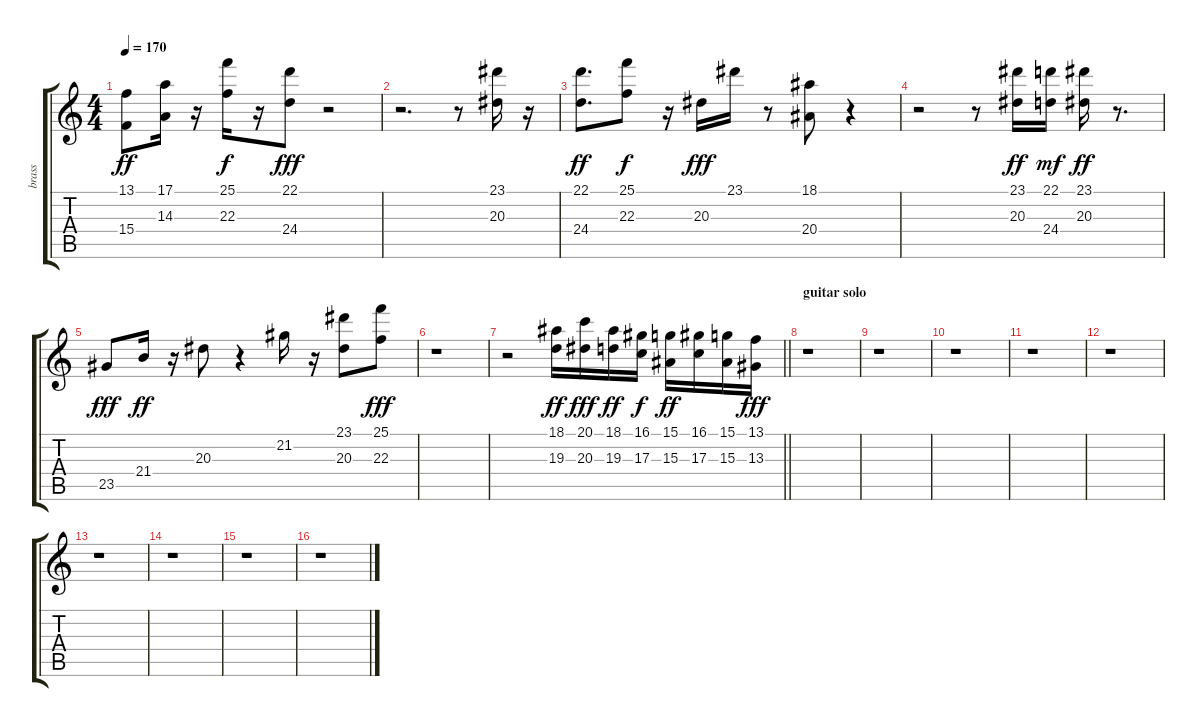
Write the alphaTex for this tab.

\track ("brass" "brass") {instrument brasssection}
\staff {score tabs}
\tuning (E4 B3 G3 D3 A2 E2) {hide}
\ts (4 4)
\tempo 170
\clef g2
\ks c
(13.1 15.4).8{dy ff} (17.1 14.3).16 r.16 (25.1 22.3).16{dy f} r.16 (22.1 24.4).8{dy fff} r.2 |
r.2{d} r.8 (23.1 20.3).16 r.16 |
(22.1 24.4).8{d dy ff} (25.1 22.3).8{dy f} r.16 20.3.16{dy fff} 23.1.16 r.8 (18.1 20.4).8 r.4 |
r.2 r.8 (23.1 20.3).16{dy ff} (22.1 24.4).16{dy mf} (23.1 20.3).16{dy ff} r.8{d} |
23.5.8{dy fff} 21.4.16{dy ff} r.16 20.3.8 r.4 21.2.16 r.16 (23.1 20.3).8 (25.1 22.3).8{dy fff} |
r.1 |
\barLineRight lightlight
r.2 (18.1 19.3).16{dy ff} (20.1 20.3).16{dy fff} (18.1 19.3).16{dy ff} (16.1 17.3).16{dy f} (15.1 15.3).16{dy ff} (16.1 17.3).16 (15.1 15.3).16 (13.1 13.3).16{dy fff} |
\section ("" "guitar solo")
r.1 |
r.1 |
r.1 |
r.1 |
r.1 |
r.1 |
r.1 |
r.1 |
r.1
